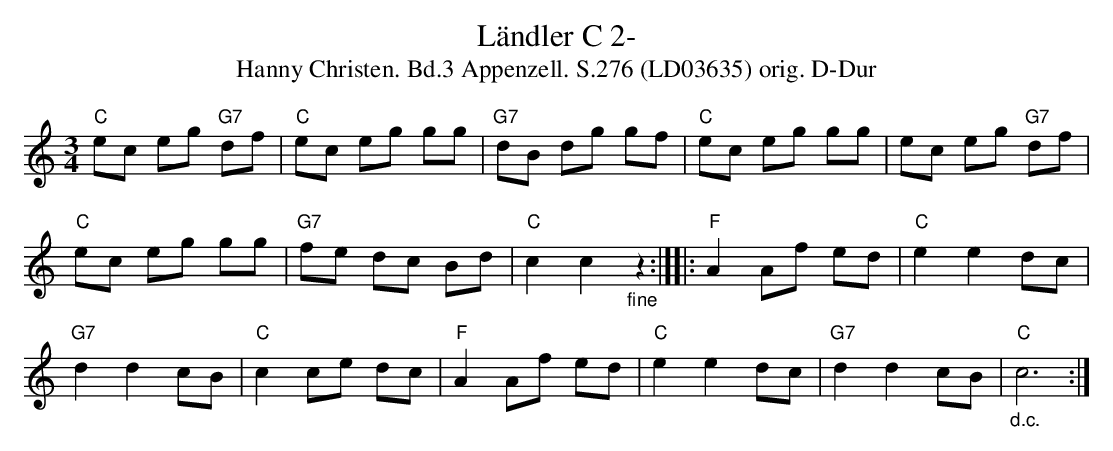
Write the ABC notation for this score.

X:1
T:Ländler C 2-
T:Hanny Christen. Bd.3 Appenzell. S.276 (LD03635) orig. D-Dur
M:3/4
L:1/8
K:Cmaj
"C"ec eg "G7"df | "C"ec eg gg | "G7"dB dg gf | "C"ec eg gg | ec eg "G7"df |
"C"ec eg gg | "G7"fe dc Bd | "C"c2 c2 "_fine"z2 :|][|: "F"A2 Af ed | "C"e2 e2 dc |
"G7"d2 d2 cB | "C"c2 ce dc | "F"A2 Af ed | "C"e2 e2 dc | "G7"d2 d2 cB | "_d.c.""C"c6 :|
